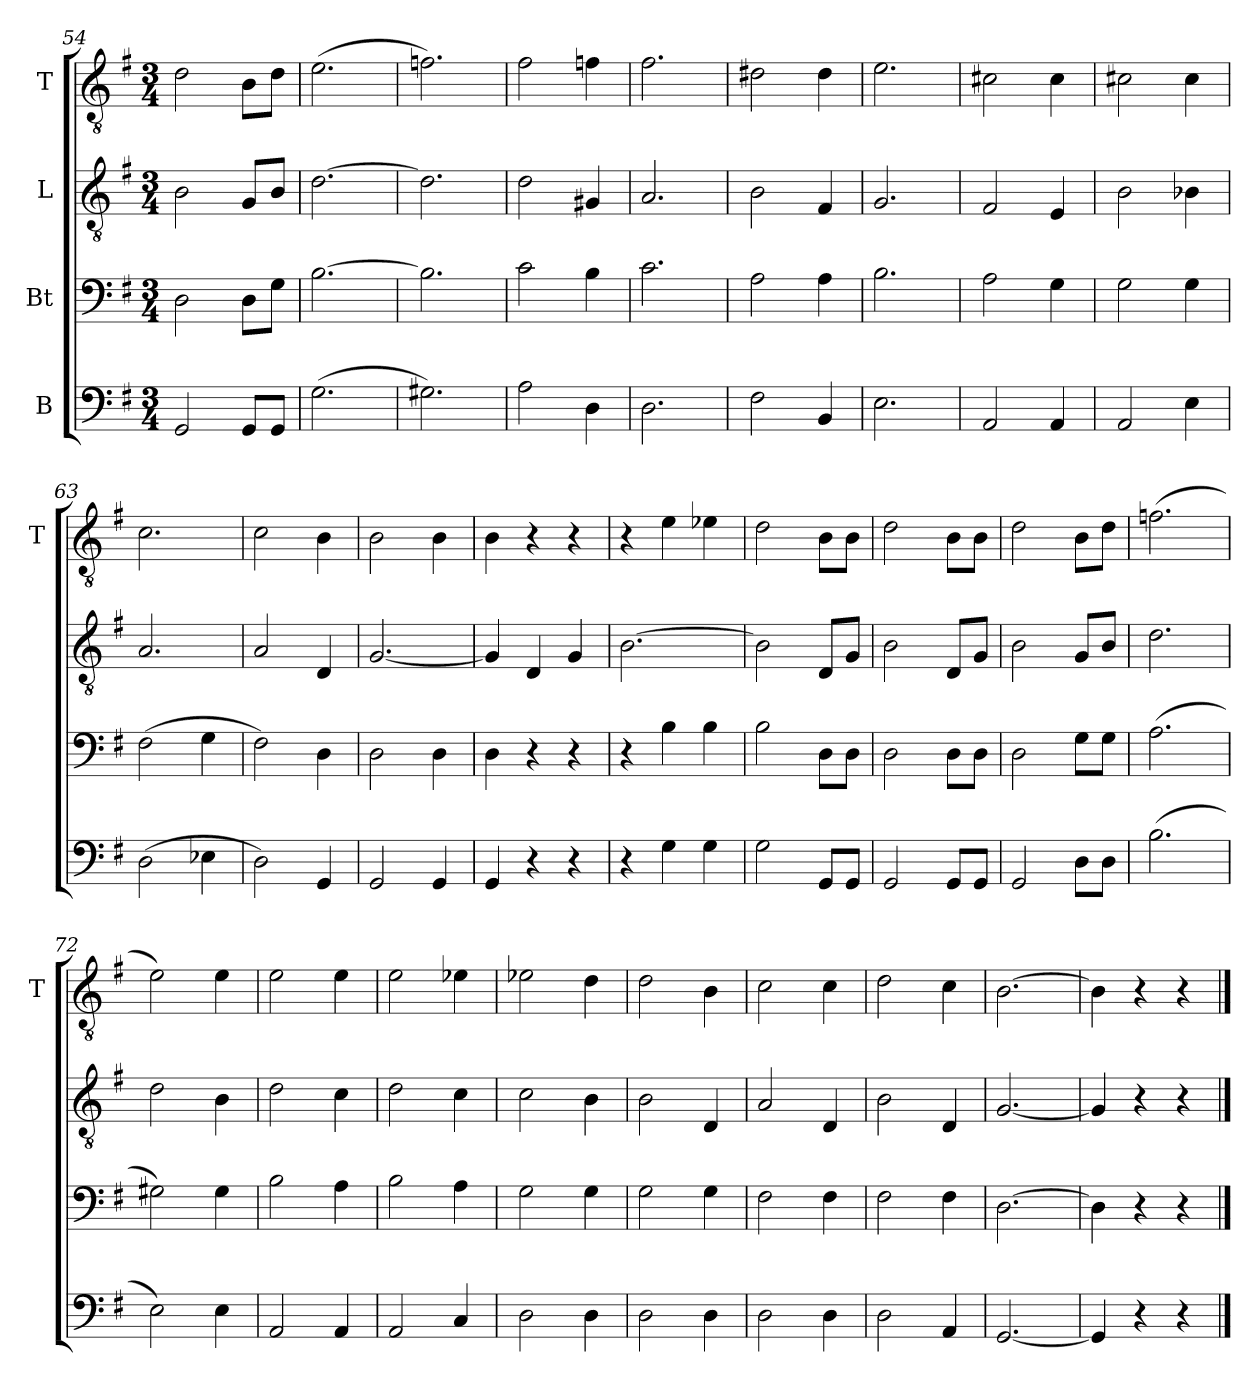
**kern	**kern	**kern	**kern
*part4	*part3	*part2	*part1
*staff4	*staff3	*staff2	*staff1
*I"B	*I"Bt	*I"L	*I"T
*	*	*	*I'T
*clefF4	*clefF4	*clefGv2	*clefGv2
*k[f#]	*k[f#]	*k[f#]	*k[f#]
*G:	*G:	*G:	*G:
*M3/4	*M3/4	*M3/4	*M3/4
=54	=54	=54	=54
2GG	2D	2B	2d
8GGL	8DL	8GL	8BL
8GGJ	8GJ	8BJ	8dJ
=55	=55	=55	=55
(2.G	[2.B	[2.d	(2.e
=56	=56	=56	=56
2.G#X)	2.B]	2.d]	2.fn)
=57	=57	=57	=57
2A	2c	2d	2f#
4D	4B	4G#X	4fn
=58	=58	=58	=58
2.D	2.c	2.A	2.f#
=59	=59	=59	=59
2F#	2A	2B	2d#X
4BB	4A	4F#	4d#
=60	=60	=60	=60
2.E	2.B	2.G	2.e
=61	=61	=61	=61
2AA	2A	2F#	2c#X
4AA	4G	4E	4c#
=62	=62	=62	=62
2AA	2G	2B	2c#X
4E	4G	4B-X	4c#
=63	=63	=63	=63
(2D	(2F#	2.A	2.c
4E-X	4G	.	.
=64	=64	=64	=64
2D)	2F#)	2A	2c
4GG	4D	4D	4B
=65	=65	=65	=65
2GG	2D	[2.G	2B
4GG	4D	.	4B
=66	=66	=66	=66
4GG	4D	4G]	4B
4r	4r	4D	4r
4r	4r	4G	4r
=67	=67	=67	=67
4r	4r	[2.B	4r
4G	4B	.	4e
4G	4B	.	4e-X
=68	=68	=68	=68
2G	2B	2B]	2d
8GGL	8DL	8DL	8BL
8GGJ	8DJ	8GJ	8BJ
=69	=69	=69	=69
2GG	2D	2B	2d
8GGL	8DL	8DL	8BL
8GGJ	8DJ	8GJ	8BJ
=70	=70	=70	=70
2GG	2D	2B	2d
8DL	8GL	8GL	8BL
8DJ	8GJ	8BJ	8dJ
=71	=71	=71	=71
(2.B	(2.A	2.d	(2.fn
=72	=72	=72	=72
2E)	2G#X)	2d	2e)
4E	4G#	4B	4e
=73	=73	=73	=73
2AA	2B	2d	2e
4AA	4A	4c	4e
=74	=74	=74	=74
2AA	2B	2d	2e
4C	4A	4c	4e-X
=75	=75	=75	=75
2D	2G	2c	2e-X
4D	4G	4B	4d
=76	=76	=76	=76
2D	2G	2B	2d
4D	4G	4D	4B
=77	=77	=77	=77
2D	2F#	2A	2c
4D	4F#	4D	4c
=78	=78	=78	=78
2D	2F#	2B	2d
4AA	4F#	4D	4c
=79	=79	=79	=79
[2.GG	[2.D	[2.G	[2.B
=80	=80	=80	=80
4GG]	4D]	4G]	4B]
4r	4r	4r	4r
4r	4r	4r	4r
==	==	==	==
*-	*-	*-	*-
